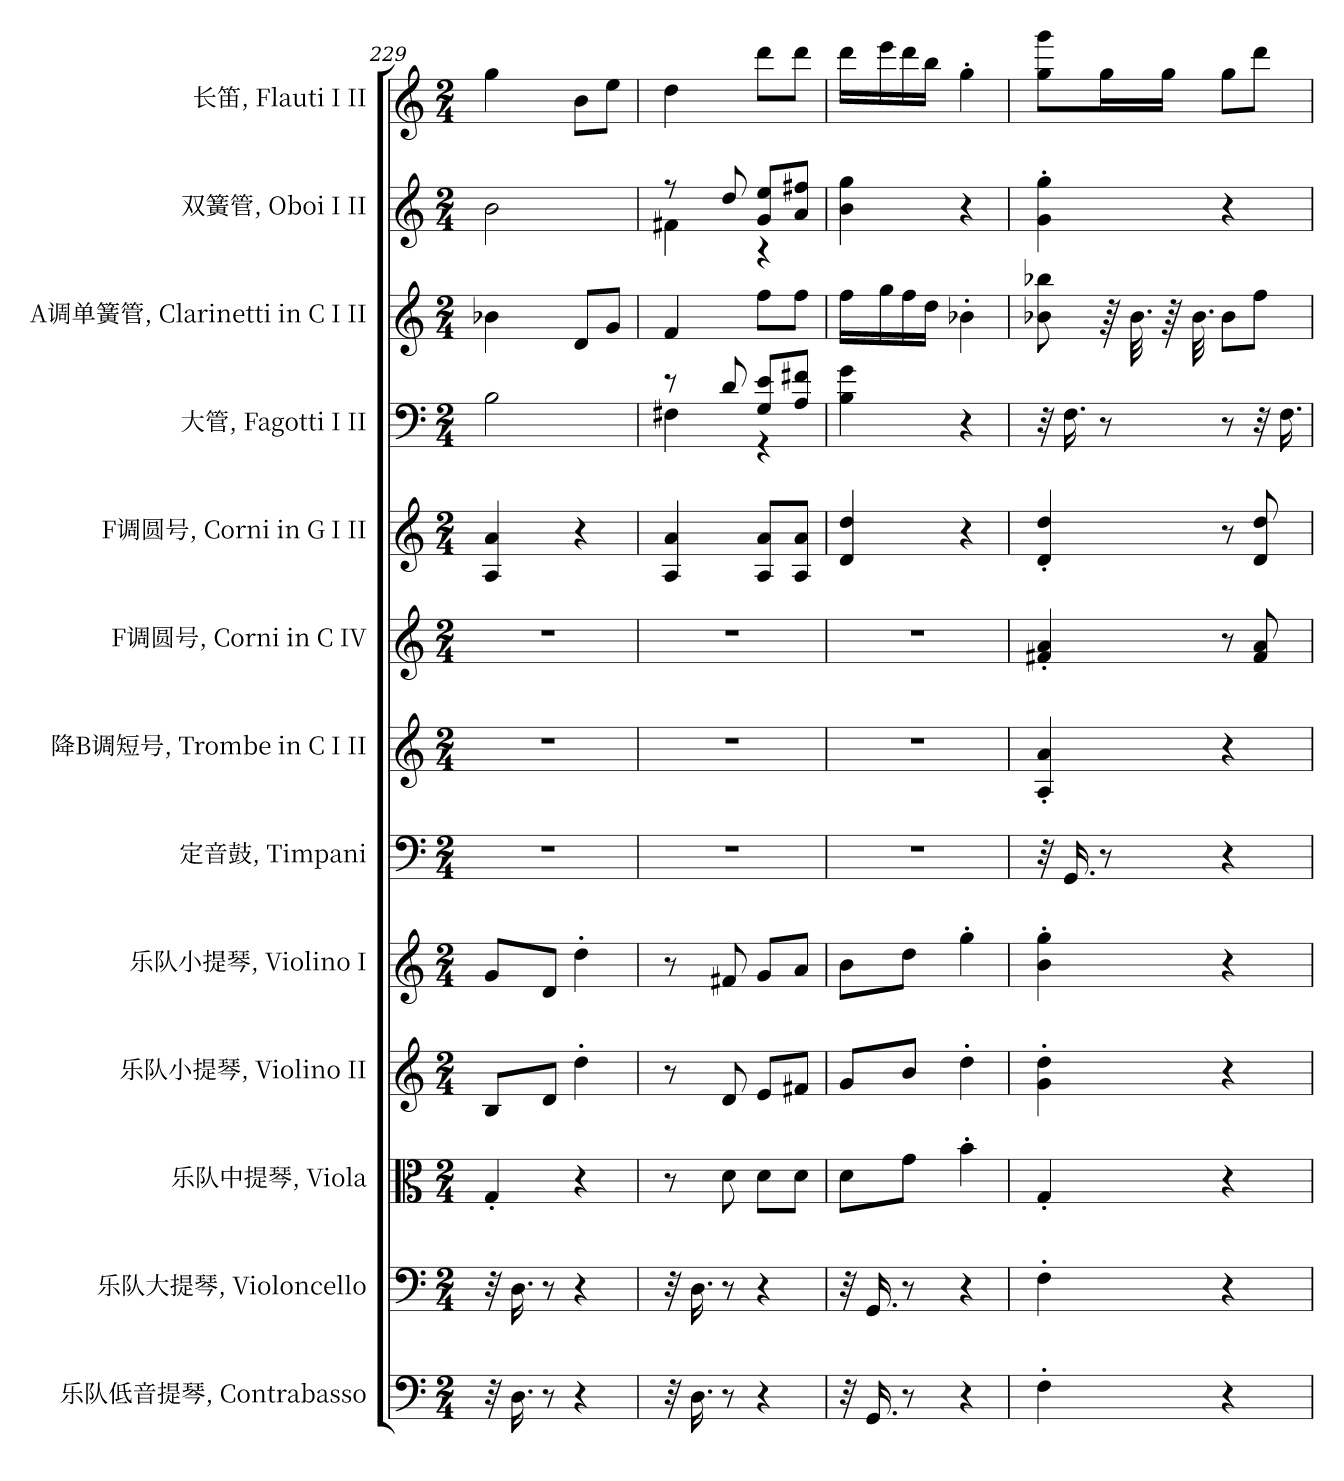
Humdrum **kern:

**kern	**kern	**kern	**kern	**kern	**kern	**kern	**kern	**kern	**kern	**kern	**kern	**kern
*part13	*part12	*part11	*part10	*part9	*part8	*part7	*part6	*part5	*part4	*part3	*part2	*part1
*staff13	*staff12	*staff11	*staff10	*staff9	*staff8	*staff7	*staff6	*staff5	*staff4	*staff3	*staff2	*staff1
*I"乐队低音提琴, Contrabasso	*I"乐队大提琴, Violoncello	*I"乐队中提琴, Viola	*I"乐队小提琴, Violino II	*I"乐队小提琴, Violino I	*I"定音鼓, Timpani	*I"降B调短号, Trombe in C I II	*I"F调圆号, Corni in C IV	*I"F调圆号, Corni in G I II	*I"大管, Fagotti I II	*I"A调单簧管, Clarinetti in C I II	*I"双簧管, Oboi I II	*I"长笛, Flauti I II
*I'Cbs.	*	*	*	*	*I'Timp.	*	*	*	*	*I'A Cl.	*I'Ob.	*I'Fl.
*clefF4	*clefF4	*clefC3	*clefG2	*clefG2	*clefF4	*clefG2	*clefG2	*clefG2	*clefF4	*clefG2	*clefG2	*clefG2
*ITrd7c12	*	*	*	*	*	*ITrd1c2	*ITrd4c7	*ITrd4c7	*	*ITrd2c3	*	*
*k[]	*k[]	*k[]	*k[]	*k[]	*k[]	*k[b-e-]	*k[b-]	*k[b-]	*k[]	*k[f#c#g#]	*k[]	*k[]
*M2/4	*M2/4	*M2/4	*M2/4	*M2/4	*M2/4	*M2/4	*M2/4	*M2/4	*M2/4	*M2/4	*M2/4	*M2/4
*MM123	*MM123	*MM123	*MM123	*MM123	*MM123	*MM123	*MM123	*MM123	*MM123	*MM123	*MM123	*MM123
=229	=229	=229	=229	=229	=229	=229	=229	=229	=229	=229	=229	=229
32r	32r	4G'/	8B/L	8g/L	2r	2r	2r	4D/ 4d/	2B\	4gn\	2b\	4gg\
16.DD\	16.D\	.	.	.	.	.	.	.	.	.	.	.
8r	8r	.	8d/J	8d/J	.	.	.	.	.	.	.	.
*	*	*	*	*	*	*	*	*	*	*	*	*MM133
4r	4r	4r	4dd'\	4dd'\	.	.	.	4r	.	8B/L	.	8b\L
.	.	.	.	.	.	.	.	.	.	8e/J	.	8ee\J
=230	=230	=230	=230	=230	=230	=230	=230	=230	=230	=230	=230	=230
*	*	*	*	*	*	*	*	*	*	*	*	*MM123
*	*	*	*	*	*	*	*	*	*^	*	*^	*
32r	32r	8r	8r	8r	2r	2r	2r	4D/ 4d/	8r	4F#X\	4d/	8r	4f#X\	4dd\
16.DD\	16.D\	.	.	.	.	.	.	.	.	.	.	.	.	.
8r	8r	8d\	8d/	8f#X/	.	.	.	.	8d/	.	.	8dd/	.	.
*	*	*	*	*	*	*	*	*	*	*	*	*	*	*MM133
4r	4r	8d\L	8e/L	8g/L	.	.	.	8D/ 8d/L	8G/ 8e/L	4r	8dd\L	8g/ 8ee/L	4r	8ddd\L
.	.	8d\J	8f#X/J	8a/J	.	.	.	8D/ 8d/J	8A/ 8f#X/J	.	8dd\J	8a/ 8ff#X/J	.	8ddd\J
*	*	*	*	*	*	*	*	*	*v	*v	*	*v	*v	*
=231	=231	=231	=231	=231	=231	=231	=231	=231	=231	=231	=231	=231
*	*	*	*	*	*	*	*	*	*	*	*	*MM123
32r	32r	8d\L	8g/L	8b\L	2r	2r	2r	4G/ 4g/	4B\ 4g\	16dd\LL	4b\ 4gg\	16ddd\LL
16.GGG/	16.GG/	.	.	.	.	.	.	.	.	.	.	.
.	.	.	.	.	.	.	.	.	.	16ee\	.	16eee\
8r	8r	8g\J	8b/J	8dd\J	.	.	.	.	.	16dd\	.	16ddd\
.	.	.	.	.	.	.	.	.	.	16b\JJ	.	16bb\JJ
*	*	*	*	*	*	*	*	*	*	*	*	*MM133
4r	4r	4b'\	4dd'\	4gg'\	.	.	.	4r	4r	4gn'\	4r	4gg'\
=232	=232	=232	=232	=232	=232	=232	=232	=232	=232	=232	=232	=232
*	*	*	*	*	*	*	*	*	*	*	*	*MM128
4FF'\	4F'\	4G'/	4g\' 4dd\'	4b\' 4gg\'	32r	4G/' 4g/'	4Bn/' 4d/'	4G/' 4g/'	32r	8gn\ 8ggn\	4g\' 4gg\'	8gg\ 8ggg\L
.	.	.	.	.	16.GG/	.	.	.	16.F\	.	.	.
.	.	.	.	.	8r	.	.	.	8r	64r	.	16gg\L
.	.	.	.	.	.	.	.	.	.	32.g\	.	.
.	.	.	.	.	.	.	.	.	.	64r	.	16gg\JJ
.	.	.	.	.	.	.	.	.	.	32.g\	.	.
*	*	*	*	*	*	*	*	*	*	*	*	*MM135
4r	4r	4r	4r	4r	4r	4r	8r	8r	8r	8g\L	4r	8gg\L
.	.	.	.	.	.	.	8B/ 8d/	8G/ 8g/	32r	8dd\J	.	8ddd\J
.	.	.	.	.	.	.	.	.	16.F\	.	.	.
=	=	=	=	=	=	=	=	=	=	=	=	=
*-	*-	*-	*-	*-	*-	*-	*-	*-	*-	*-	*-	*-
